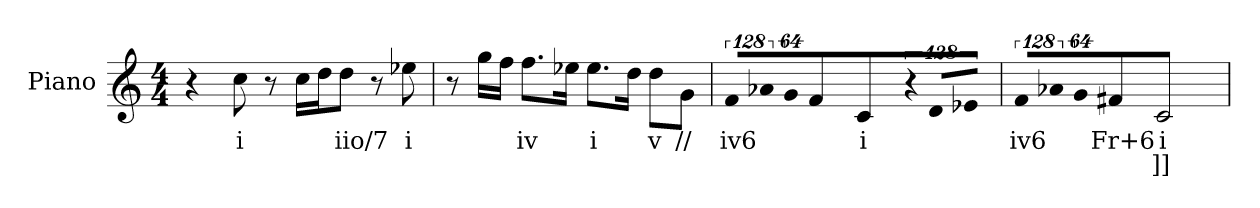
**kern	**text	**text
*part1	*part1	*part1
*staff1	*staff1	*staff1
*I"Piano	*	*
*I'Pno.	*	*
!!LO:PB:g=z
*clefG2	*	*
*k[]	*	*
*C:	*	*
*M4/4	*	*
*MM100	*	*
=1	=1	=1
!	!LO:LY:b:color=#000000	!LO:LY:b:color=#000000
4r	Cm:	Pedal: C
!	!LO:LY:b:color=#000000	!
8cci\	i	.
8r	.	.
16cci\LL	.	.
16ddi\J	.	.
!	!LO:LY:b:color=#000000	!
8ddi\J	iio/7	.
8r	.	.
!	!LO:LY:b:color=#000000	!
8ee-Xi\	i	.
=2	=2	=2
8r	.	.
16ggi\LL	.	.
16ffi\JJ	.	.
!	!LO:LY:b:color=#000000	!
8.ffi\L	iv	.
16ee-Xi\Jk	.	.
!	!LO:LY:b:color=#000000	!
8.ee-i\L	i	.
16ddi\Jk	.	.
!	!LO:LY:b:color=#000000	!
8ddi\L	v	.
!	!LO:LY:b:color=#000000	!
8gi\J	//	.
!!LO:LB:g=z
=3	=3	=3
!LO:N:vis=8	!	!
!	!LO:LY:b:color=#000000	!
1024%85fi/L	iv6	.
!LO:N:vis=8	!	!
1024%85a-Xi/	.	.
!LO:N:vis=8	!	!
512%43gi/J	.	.
4fi/	.	.
!	!LO:LY:b:color=#000000	!
4ci/	i	.
!LO:N:vis=8	!	!
1024%85r	.	.
!LO:N:vis=8	!	!
1024%85di/L	.	.
!LO:N:vis=8	!	!
512%43e-Xi/J	.	.
=4	=4	=4
!LO:N:vis=8	!	!
!	!LO:LY:b:color=#000000	!
1024%85fi/L	iv6	.
!LO:N:vis=8	!	!
1024%85a-Xi/	.	.
!LO:N:vis=8	!	!
512%43gi/J	.	.
!	!LO:LY:b:color=#000000	!
4f#Xi/	Fr+6	.
!	!LO:LY:b:color=#000000	!LO:LY:b:color=#000000
2ci/	i	]]
=	=	=
*-	*-	*-
